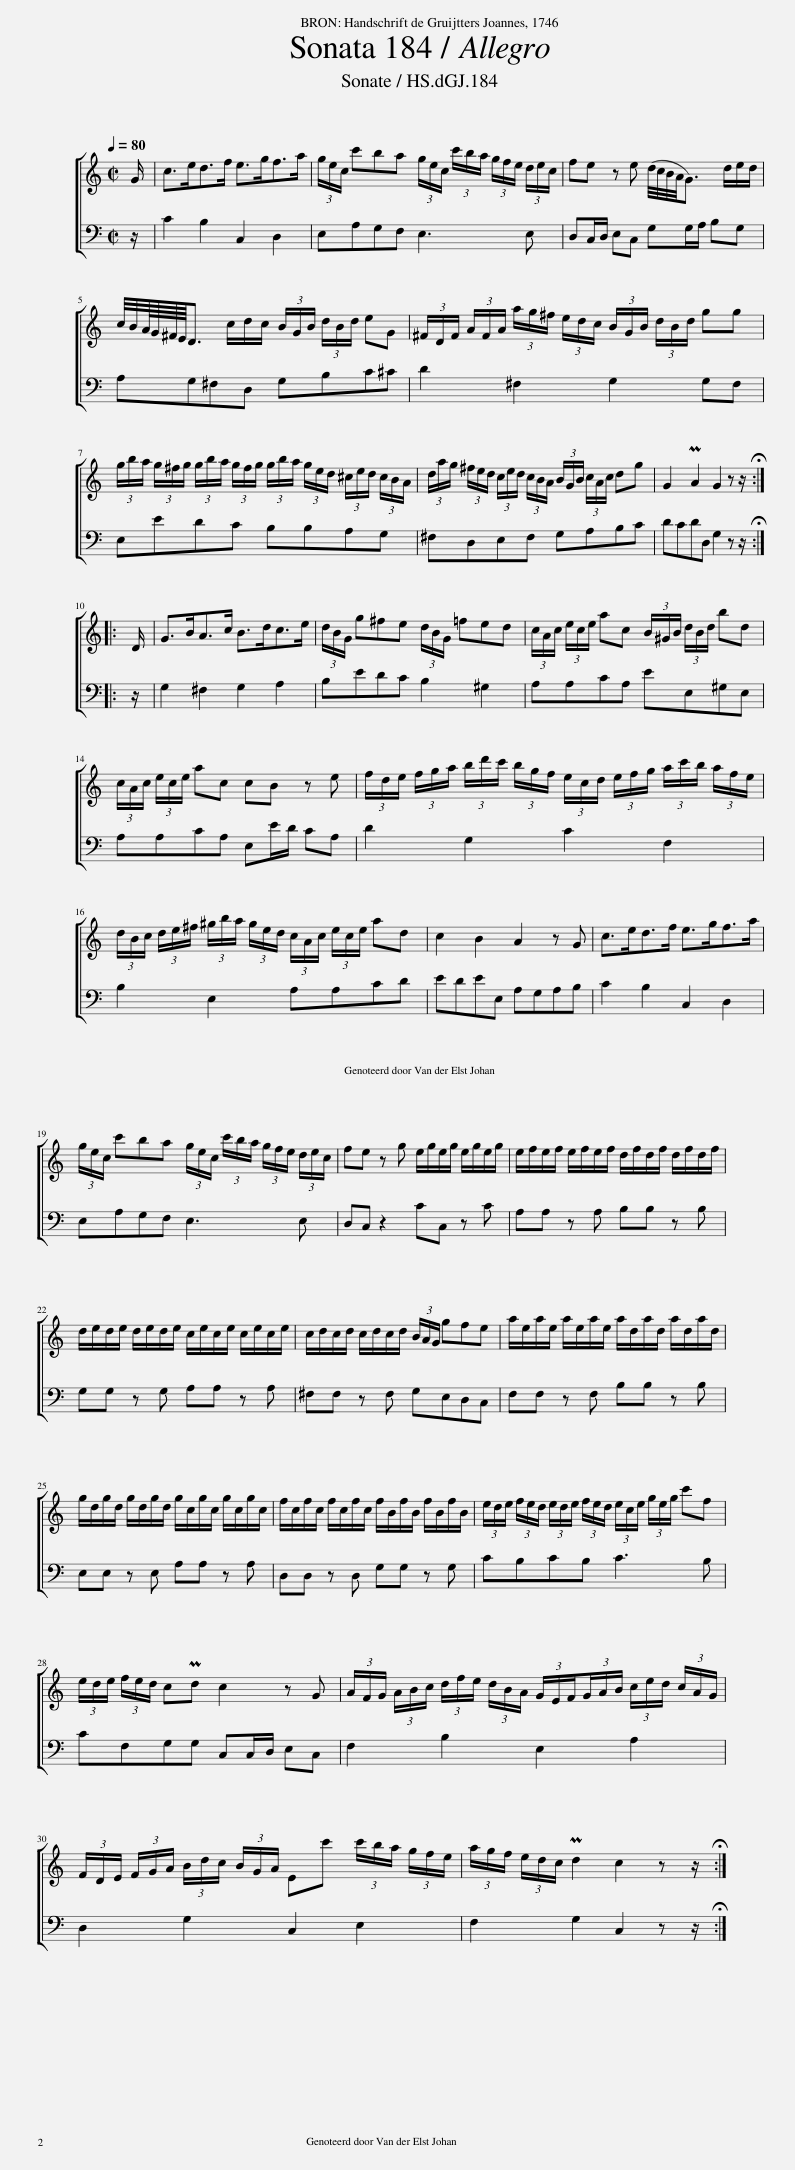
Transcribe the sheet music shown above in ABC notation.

X:1
%%score [ 1 2 ]
L:1/8
Q:1/4=80
M:2/2
I:linebreak $
K:C
V:1 treble
V:2 bass
V:1
 G/ | c>ed>f e>gf>a | (3g/e/c/ c'ba (3g/e/c/ (3c'/b/a/ (3g/f/e/ (3d/e/c/ | fe z e (d/4c/4B/4A/4G3/2) d/e/d/ |$ c/4B/4A/8G/8^F/8E/8D3/2 c/d/c/ (3B/G/B/ (3d/B/d/ eG | %5
 (3^F/D/F/ (3A/F/A/ (3a/g/^f/ (3e/d/c/ (3B/G/B/ (3d/B/d/ gg |$ (3g/b/a/ (3g/^f/g/ (3g/b/a/ (3g/f/g/ (3g/b/a/ (3g/e/d/ (3^c/e/d/ (3c/B/A/ | (3d/a/g/ (3^f/e/d/ (3c/e/d/ (3c/B/A/ (3B/G/B/ (3c/A/c/ dg | G2 PA2 G2 z z/ ::$ D/ | %10
 G>BA>c B>dc>e | (3d/B/G/ g^fe (3d/B/G/ =fed | (3c/A/c/ (3e/c/e/ ac (3B/^G/B/ (3d/B/d/ bd |$ (3c/A/c/ (3e/c/e/ ac cB z e | (3f/d/e/ (3f/g/a/ (3b/d'/c'/ (3b/g/f/ (3e/c/d/ (3e/f/g/ (3a/c'/b/ (3a/f/e/ |$ %15
 (3d/B/c/ (3d/e/^f/ (3^g/b/a/ (3g/e/d/ (3c/A/c/ (3e/c/e/ ad | c2 B2 A2 z G | c>ed>f e>gf>a |$ (3g/e/c/ c'ba (3g/e/c/ (3c'/b/a/ (3g/f/e/ (3d/e/c/ | fe z g e/g/e/g/ e/g/e/g/ | %20
 e/f/e/f/ e/f/e/f/ d/f/d/f/ d/f/d/f/ |$ d/e/d/e/ d/e/d/e/ c/e/c/e/ c/e/c/e/ | c/d/c/d/ c/d/c/d/ (3B/A/G/ gfe | a/e/a/e/ a/e/a/e/ a/d/a/d/ a/d/a/d/ |$ g/d/g/d/ g/d/g/d/ g/c/g/c/ g/c/g/c/ | %25
 f/c/f/c/ f/c/f/c/ f/B/f/B/ f/B/f/B/ | (3e/d/e/ (3f/e/d/ (3e/d/e/ (3f/e/d/ (3e/c/e/ (3g/e/g/ c'f |$ (3e/d/e/ (3f/e/d/ cPd c2 z G | (3A/F/G/ (3A/B/c/ (3d/f/e/ (3d/B/A/ (3G/E/F/(3G/A/B/ (3c/e/d/ (3c/A/G/ |$ (3F/D/E/ (3F/G/A/ (3B/d/c/ (3B/G/A/ Ec' (3c'/b/a/ (3g/f/e/ | %30
 (3a/g/f/ (3e/d/c/ Pd2 c2 z z/ :| %31
V:2
 z/ | C2 B,2 C,2 D,2 | E,A,G,F, E,3 E, | D,C,/D,/ E,C, G,G,/A,/ B,G, |$ A,G,^F,D, G,B,C^C | %5
 D2 ^F,2 G,2 G,F, |$ E,EDC B,B,A,G, | ^F,D,E,F, G,A,B,C | DCDD, G,2 z z/ ::$ z/ | %10
 G,2 ^F,2 G,2 A,2 | B,EDC B,2 ^G,2 | A,A,CA, EE,^G,E, |$ A,A,CA, E,E/D/ CA, | D2 G,2 C2 F,2 |$ %15
 B,2 E,2 A,A,CD | EDEE, A,G,A,B, | C2 B,2 C,2 D,2 |$ E,A,G,F, E,3 E, | D,C, z2 CC, z C | %20
 A,A, z A, B,B, z B, |$ G,G, z G, A,A, z A, | ^F,F, z F, G,E,D,C, | F,F, z F, B,B, z B, |$ E,E, z E, A,A, z A, | %25
 D,D, z D, G,G, z G, | CB,CB, C3 B, |$ CF,G,G, C,C,/D,/ E,C, | F,2 B,2 E,2 A,2 |$ D,2 G,2 C,2 E,2 | %30
 F,2 G,2 C,2 z z/ :| %31
